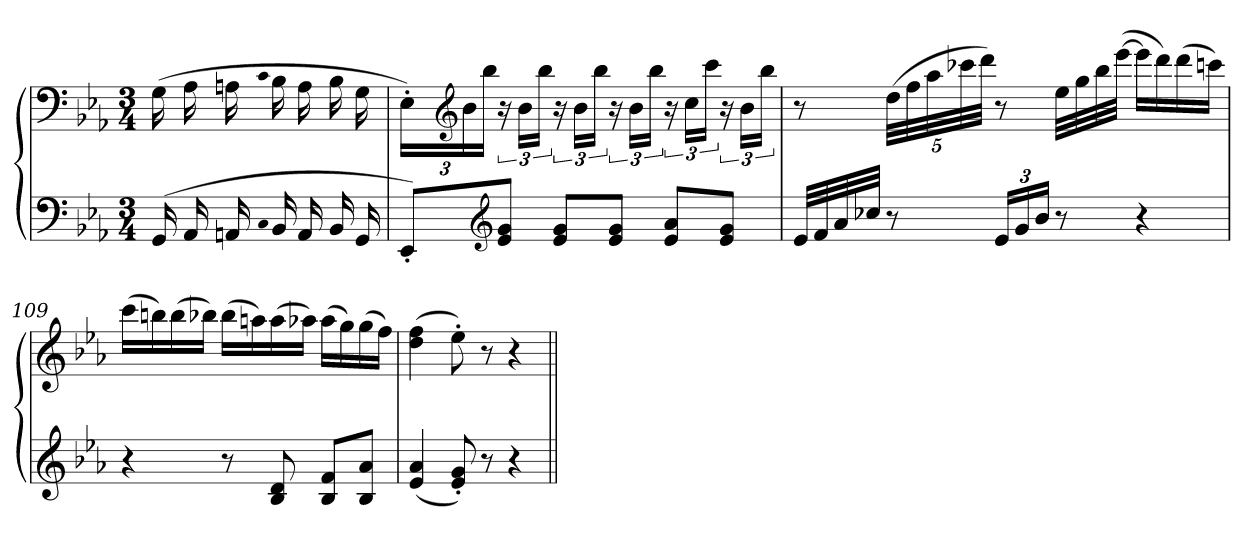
**kern	**kern
*part1	*part1
*staff2	*staff1
*clefF4	*clefF4
*k[b-e-a-]	*k[b-e-a-]
*E-:	*E-:
*M3/4	*M3/4
=	=
(16GG	(16G
16AA-	16A-
16AAn	16An
qC	qc
16BB-	16B-
16AA	16A
16BB-	16B-
16GG	16G
=107	=107
8EE-'L)	24E-'LL)
*	*clefG2
.	24b-
.	24bb-JJ
*clefG2	*
8e- 8gJ	24r
.	24b-LL
.	24bb-JJ
8e- 8gL	24r
.	24b-LL
.	24bb-JJ
8e- 8gJ	24r
.	24b-LL
.	24bb-JJ
8e- 8a-L	24r
.	24ccLL
.	24cccJJ
8e- 8gJ	24r
.	24b-LL
.	24bb-JJ
=108	=108
32e-LLL	8r
32f	.
32a-	.
32cc-XJJJ	.
8r	(40ddLLL
.	40ff
.	40aa-
.	40ccc-X
.	40dddJJJ)
24e-LL	8r
24g	.
24b-JJ	.
8r	32ee-LLL
.	32gg
.	32bb-
.	([32eee-JJJ
4r	16eee-LL]
.	16ddd)
.	(16ddd
.	16cccnJJ)
=109	=109
4r	(16cccLL
.	16bbn)
.	(16bb
.	16bb-XJJ)
8r	(16bb-LL
.	16aan)
8B- 8d	(16aa
.	16aa-XJJ)
8B- 8fL	(16aa-LL
.	16gg)
8B- 8a-J	(16gg
.	16ffJJ)
=110	=110
(4e- 4a-	(4dd 4ff
8e-' 8g')	8ee-')
8r	8r
4r	4r
=||	=||
*-	*-
